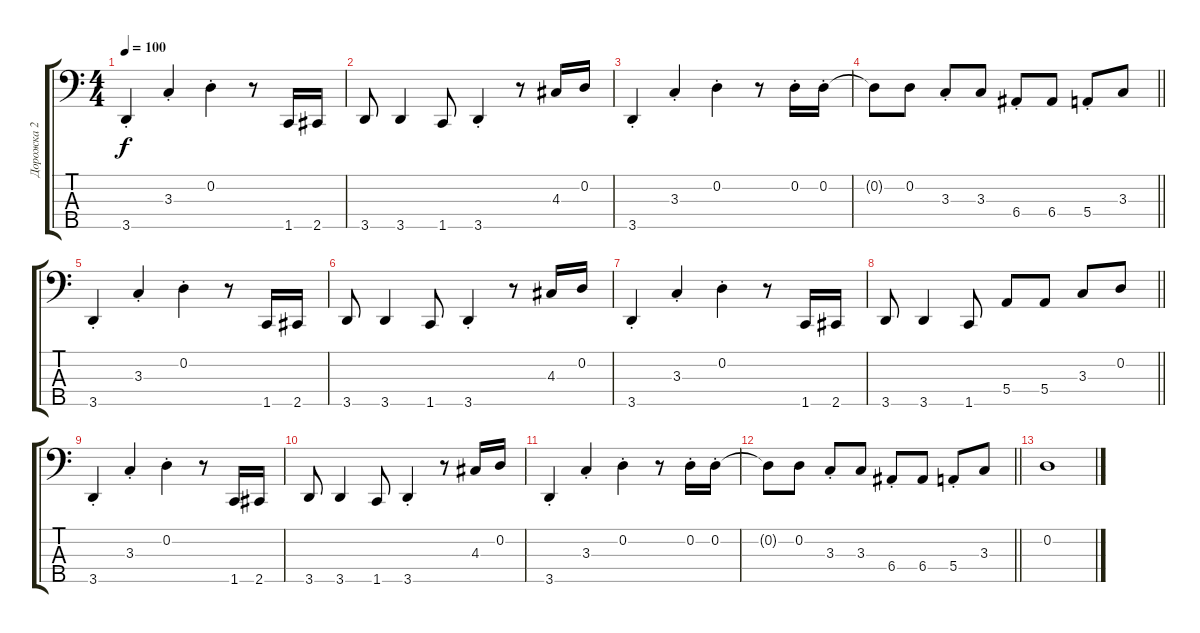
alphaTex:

\track ("Дорожка 2" "Дорожка 2") {instrument electricbasspick}
\staff {score tabs}
\tuning (G2 D2 A1 E1 B0) {hide}
\ts (4 4)
\tempo 100
\clef f4
\ks c
3.5{st}.4{dy f} 3.3{st}.4 0.2{st}.4 r.8 1.5.16 2.5.16 |
3.5.8 3.5.4 1.5.8 3.5{st}.4 r.8 4.3.16 0.2.16 |
3.5{st}.4 3.3{st}.4 0.2{st}.4 r.8 0.2{st}.16 0.2{st}.16 |
\barLineRight lightlight
0.2{t}.8 0.2.8 3.3{st}.8 3.3.8 6.4{st}.8 6.4.8 5.4{st}.8 3.3.8 |
3.5{st}.4 3.3{st}.4 0.2{st}.4 r.8 1.5.16 2.5.16 |
3.5.8 3.5.4 1.5.8 3.5{st}.4 r.8 4.3.16 0.2.16 |
3.5{st}.4 3.3{st}.4 0.2{st}.4 r.8 1.5.16 2.5.16 |
\barLineRight lightlight
3.5.8 3.5.4 1.5.8 5.4.8 5.4.8 3.3.8 0.2.8 |
3.5{st}.4 3.3{st}.4 0.2{st}.4 r.8 1.5.16 2.5.16 |
3.5.8 3.5.4 1.5.8 3.5{st}.4 r.8 4.3.16 0.2.16 |
3.5{st}.4 3.3{st}.4 0.2{st}.4 r.8 0.2{st}.16 0.2{st}.16 |
\barLineRight lightlight
0.2{t}.8 0.2.8 3.3{st}.8 3.3.8 6.4{st}.8 6.4.8 5.4{st}.8 3.3.8 |
0.2.1
